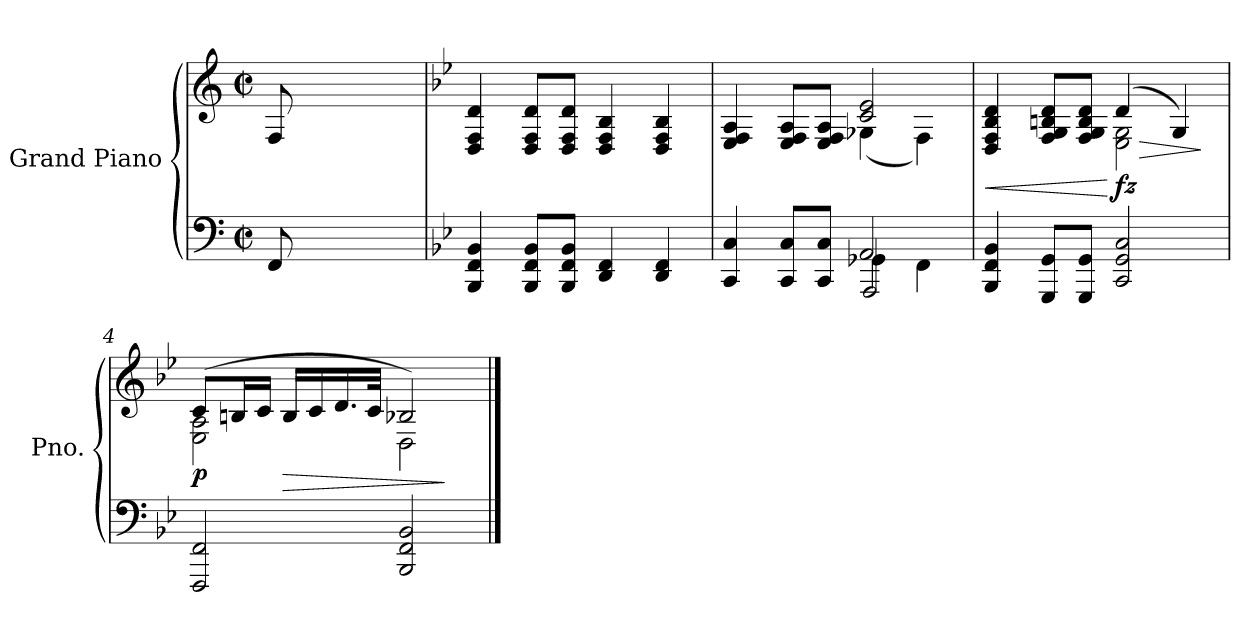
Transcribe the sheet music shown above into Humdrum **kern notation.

**kern	**kern	**dynam
*part1	*part1	*part1
*staff2	*staff1	*staff1/2
*I"Grand Piano	*	*
*I'Pno.	*	*
*clefF4	*clefG2	*
*k[]	*k[]	*
*M2/2	*M2/2	*
*met(c|)	*met(c|)	*
=	=	=
8FF/	8F/	.
2..ryy	2..ryy	.
=1	=1	=1
*k[b-e-]	*k[b-e-]	*
*	*MM56	*
4BBB-/ 4FF/ 4BB-/	4D/ 4F/ 4d/	.
8BBB-/ 8FF/ 8BB-/L	8D/ 8F/ 8d/L	.
8BBB-/ 8FF/ 8BB-/J	8D/ 8F/ 8d/J	.
4DD/ 4FF/	4D/ 4F/ 4B-/	.
4DD/ 4FF/	4D/ 4F/ 4B-/	.
=2	=2	=2
*^	*^	*
*	*^	*	*	*
4CC/ 4C/	2ryy	2ryy	4E-/ 4F/ 4A/	2ryy	.
8CC/ 8C/L	.	.	8E-/ 8F/ 8A/L	.	.
8CC/ 8C/J	.	.	8E-/ 8F/ 8A/J	.	.
2AA/	4GG-X\	2AAA/	2c/ 2e-/	(<4G-X\	.
.	4FF\	.	.	4F\)	.
*	*v	*v	*	*	*
=3	=3	=3	=3	=3
!	!	!	!	!LO:HP:b
*v	*v	*	*	*
4BBB-/ 4FF/ 4BB-/	4D/ 4F/ 4B-/ 4d/	2ryy	<
8GGG/ 8GG/L	8F/ 8G/ 8Bn/ 8d/L	.	.
8GGG/ 8GG/J	8F/ 8G/ 8B/ 8d/J	.	.
!	!	!	!LO:HP:n=1:b
!	!	!	!LO:DY:n=1:b
2CC/ 2GG/ 2C/	(>4d/	2E-\ 2G\	[ > fz
.	4G/)	.	.
*	*v	*v	*
.	.	]
!!LO:LB:g=z
=4	=4	=4
*	*^	*
!	!	!	!LO:DY:b
2FFF/ 2FF/	(>8c/L	2E-\ 2A\	p
.	16Bn/L	.	.
.	16c/JJ	.	.
!	!	!	!LO:HP:b
.	16B/LL	.	>
.	16c/	.	.
.	16.d/	.	.
.	32c/JJk	.	.
2BBB-/ 2FF/ 2BB-/	2B-X/)	2D\	.
*	*v	*v	*
.	.	]
==	==	==
*-	*-	*-
